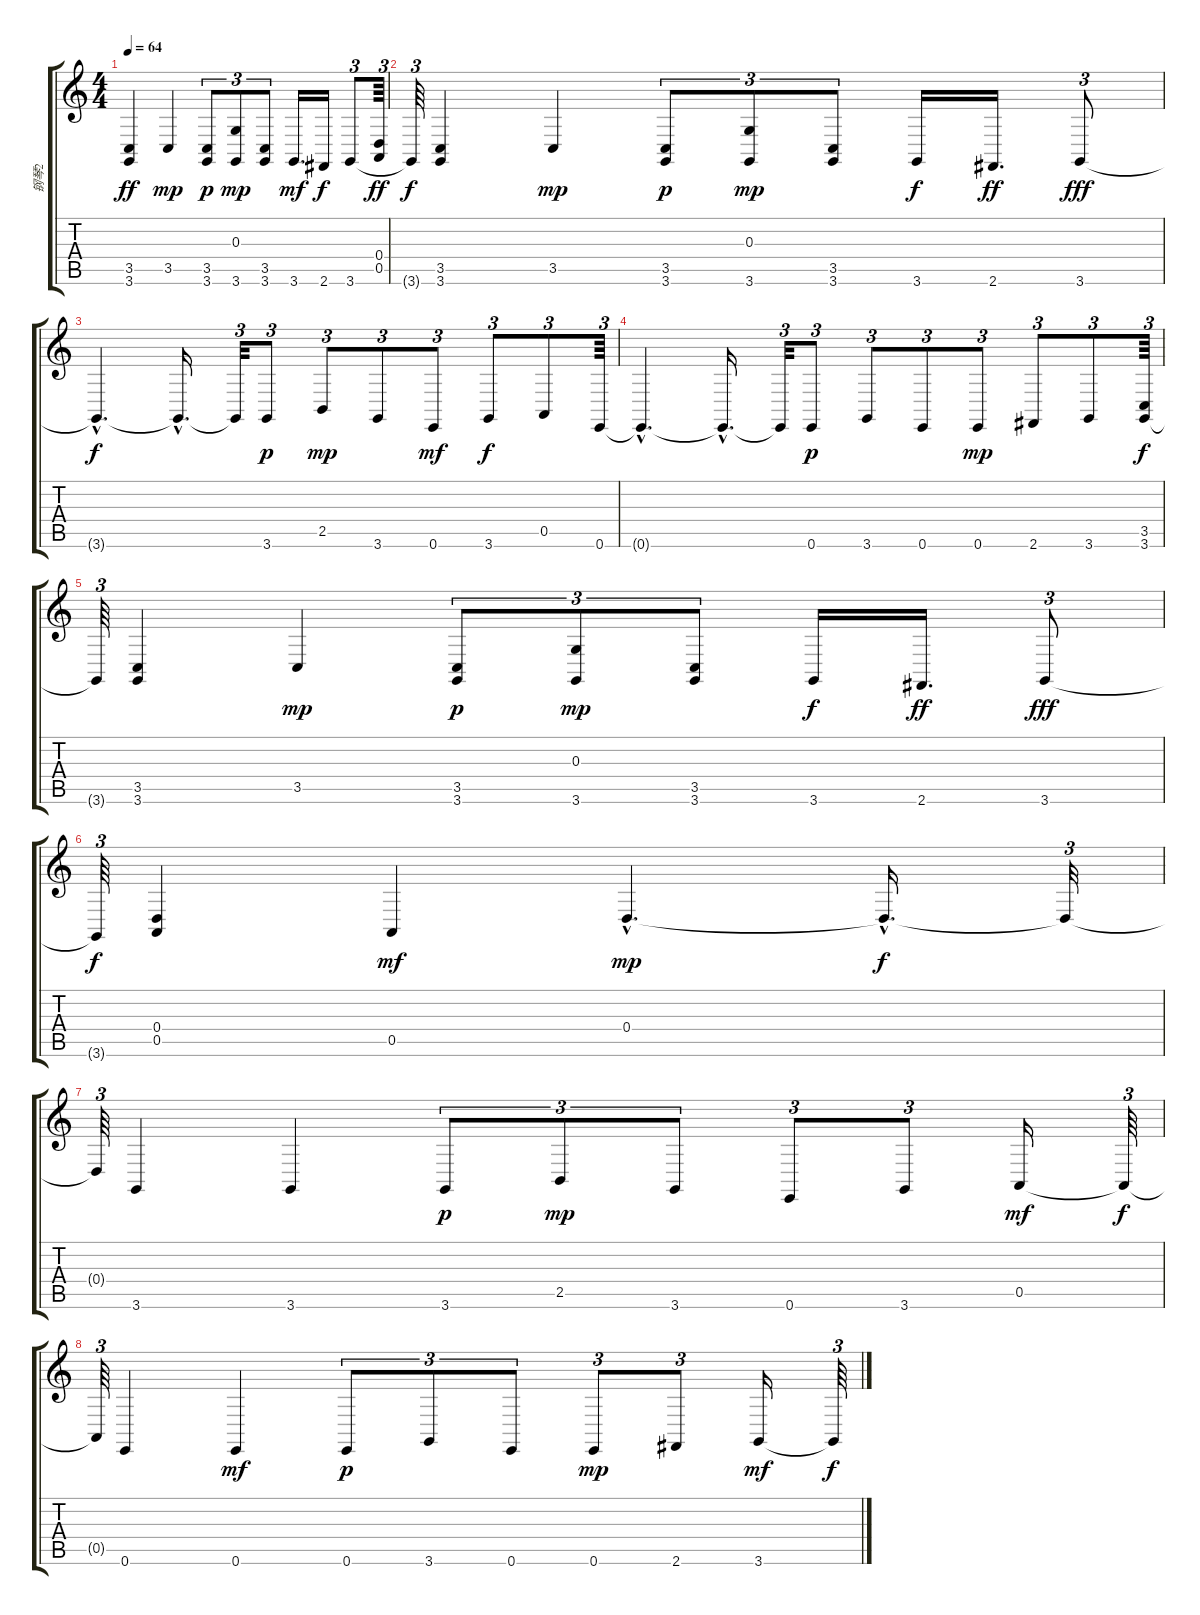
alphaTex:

\track ("钢琴2" "钢琴2") {instrument acousticgrandpiano}
\staff {score tabs}
\tuning (E4 B3 G3 D3 A2 E2) {hide}
\ts (4 4)
\tempo 64
\clef g2
\ks c
(3.5 3.6).4{dy ff} 3.5.4{dy mp} (3.5 3.6).8{tu (3 2) dy p} (0.3 3.6).8{tu (3 2) dy mp} (3.5 3.6).8{tu (3 2)} 3.6.16{d dy mf} 2.6.16{dy f} 3.6.8{tu (3 2)} (0.4 0.5).64{tu (3 2) dy ff} |
3.6{t}.64{tu (3 2) dy f} (3.5 3.6).4 3.5.4{dy mp} (3.5 3.6).8{tu (3 2) dy p} (0.3 3.6).8{tu (3 2) dy mp} (3.5 3.6).8{tu (3 2)} 3.6.16{dy f} 2.6.16{d dy ff} 3.6.8{tu (3 2) dy fff} |
3.6{hac t}.4{d dy f} 3.6{hac t}.16{d} 3.6{t}.32{tu (3 2)} 3.6.8{tu (3 2) dy p} 2.5.8{tu (3 2) dy mp} 3.6.8{tu (3 2)} 0.6.8{tu (3 2) dy mf} 3.6.8{tu (3 2) dy f} 0.5.8{tu (3 2)} 0.6.64{tu (3 2)} |
0.6{hac t}.4{d} 0.6{hac t}.16{d} 0.6{t}.32{tu (3 2)} 0.6.8{tu (3 2) dy p} 3.6.8{tu (3 2)} 0.6.8{tu (3 2)} 0.6.8{tu (3 2) dy mp} 2.6.8{tu (3 2)} 3.6.8{tu (3 2)} (3.5 3.6).64{tu (3 2) dy f} |
3.6{t}.64{tu (3 2)} (3.5 3.6).4 3.5.4{dy mp} (3.5 3.6).8{tu (3 2) dy p} (0.3 3.6).8{tu (3 2) dy mp} (3.5 3.6).8{tu (3 2)} 3.6.16{dy f} 2.6.16{d dy ff} 3.6.8{tu (3 2) dy fff} |
3.6{t}.64{tu (3 2) dy f} (0.4 0.5).4 0.5.4{dy mf} 0.4{hac}.4{d dy mp} 0.4{hac t}.16{d dy f} 0.4{t}.32{tu (3 2)} |
0.4{t}.64{tu (3 2)} 3.6.4 3.6.4 3.6.8{tu (3 2) dy p} 2.5.8{tu (3 2) dy mp} 3.6.8{tu (3 2)} 0.6.8{tu (3 2)} 3.6.8{tu (3 2)} 0.5.16{dy mf} 0.5{t}.64{tu (3 2) dy f} |
0.5{t}.64{tu (3 2)} 0.6.4 0.6.4{dy mf} 0.6.8{tu (3 2) dy p} 3.6.8{tu (3 2)} 0.6.8{tu (3 2)} 0.6.8{tu (3 2) dy mp} 2.6.8{tu (3 2)} 3.6.16{dy mf} 3.6{t}.64{tu (3 2) dy f}
